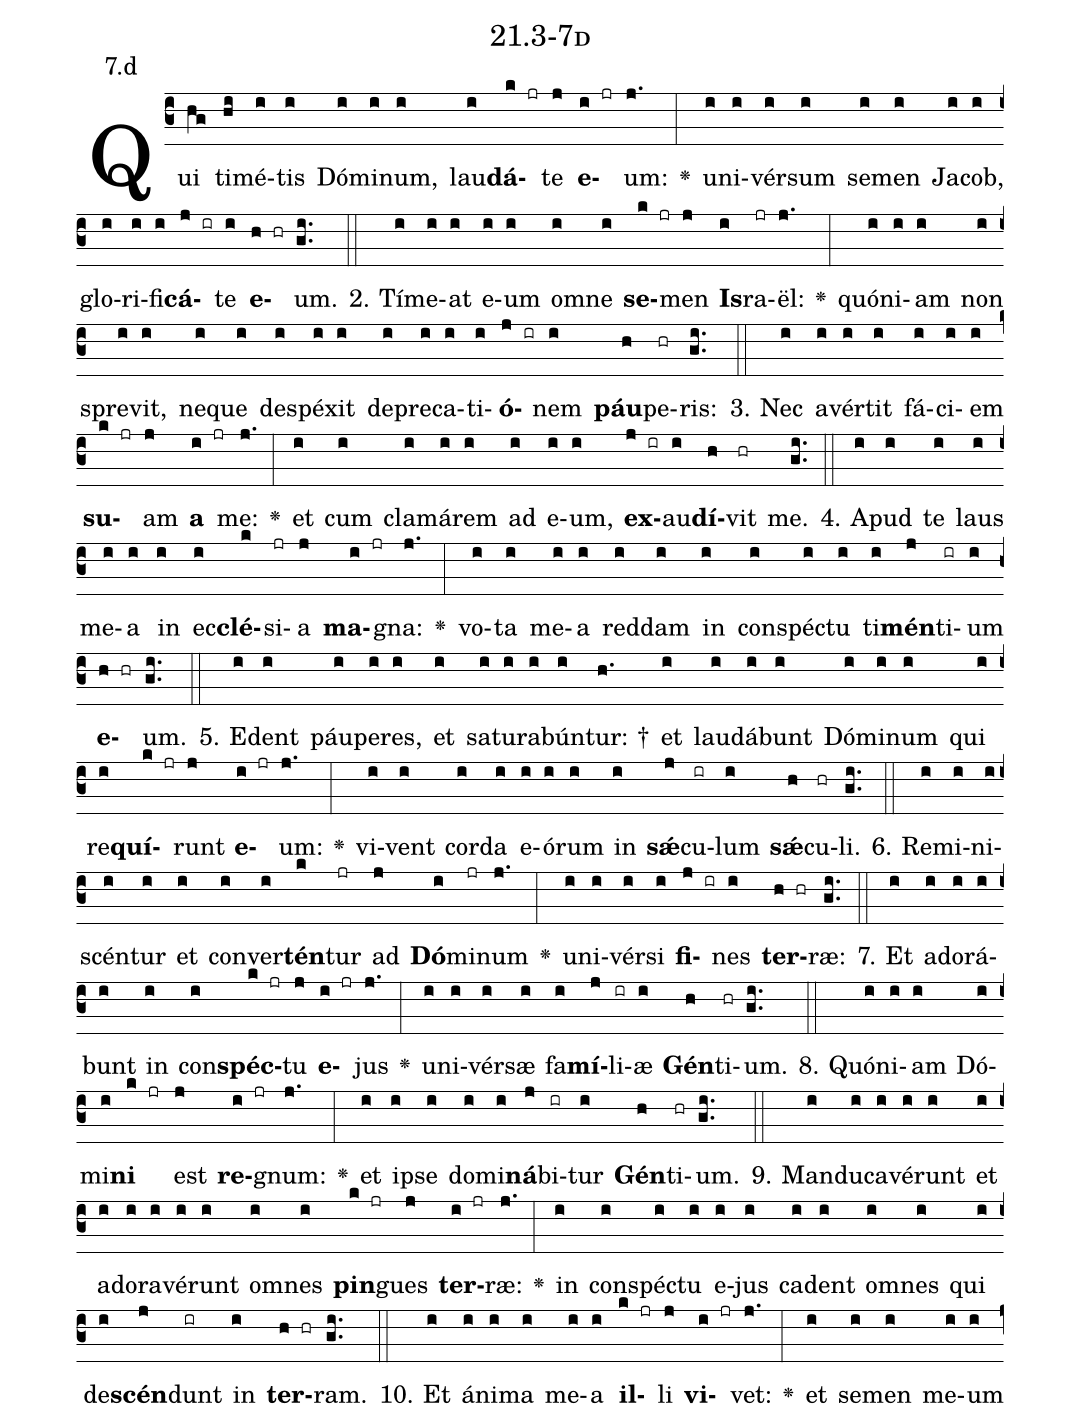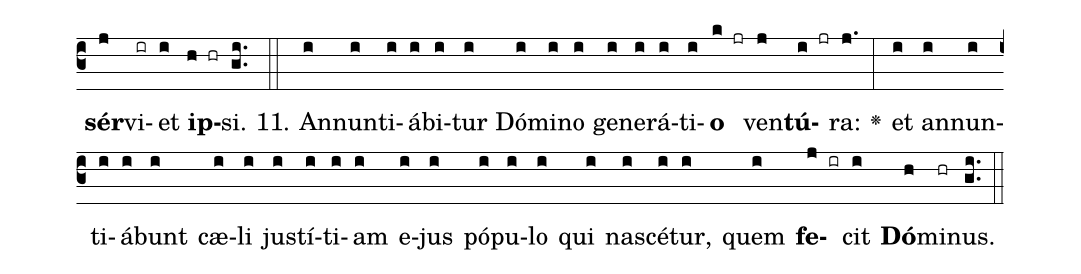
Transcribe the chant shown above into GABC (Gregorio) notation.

name: 21.3-7d;
annotation: 7.d;
%%
(c3)Qui(hg) ti(hi)mé(i)tis(i) Dó(i)mi(i)num,(i) lau(i)<b>dá</b>(k jr)te(j) <b>e</b>(i jr)um:(j.) <v>\greheightstar</v>(:) u(i)ni(i)vér(i)sum(i) se(i)men(i) Ja(i)cob,(i) glo(i)ri(i)fi(i)<b>cá</b>(j ir)te(i) <b>e</b>(h hr)um.(gi..) (::)
2. Tí(i)me(i)at(i) e(i)um(i) om(i)ne(i) <b>se</b>(k jr)men(j) <b>Is</b>(i)ra(jr)ël:(j.) <v>\greheightstar</v>(:) quón(i)i(i)am(i) non(i) spre(i)vit,(i) ne(i)que(i) de(i)spé(i)xit(i) de(i)pre(i)ca(i)ti(i)<b>ó</b>(j ir)nem(i) <b>páu</b>(h)pe(hr)ris:(gi..) (::)
3. Nec(i) a(i)vér(i)tit(i) fá(i)ci(i)em(i) <b>su</b>(k jr)am(j) <b>a</b>(i jr) me:(j.) <v>\greheightstar</v>(:) et(i) cum(i) cla(i)má(i)rem(i) ad(i) e(i)um,(i) <b>ex</b>(j ir)au(i)<b>dí</b>(h)vit(hr) me.(gi..) (::)
4. A(i)pud(i) te(i) laus(i) me(i)a(i) in(i) ec(i)<b>clé</b>(k)si(jr)a(j) <b>ma</b>(i jr)gna:(j.) <v>\greheightstar</v>(:) vo(i)ta(i) me(i)a(i) red(i)dam(i) in(i) con(i)spéc(i)tu(i) ti(i)<b>mén</b>(j)ti(ir)um(i) <b>e</b>(h hr)um.(gi..) (::)
5. E(i)dent(i) páu(i)pe(i)res,(i) et(i) sa(i)tu(i)ra(i)bún(i)tur: †(h.) et(i) lau(i)dá(i)bunt(i) Dó(i)mi(i)num(i) qui(i) re(i)<b>quí</b>(k jr)runt(j) <b>e</b>(i jr)um:(j.) <v>\greheightstar</v>(:) vi(i)vent(i) cor(i)da(i) e(i)ó(i)rum(i) in(i) <b>sǽ</b>(j)cu(ir)lum(i) <b>sǽ</b>(h)cu(hr)li.(gi..) (::)
6. Re(i)mi(i)ni(i)scén(i)tur(i) et(i) con(i)ver(i)<b>tén</b>(k)tur(jr) ad(j) <b>Dó</b>(i)mi(jr)num(j.) <v>\greheightstar</v>(:) u(i)ni(i)vér(i)si(i) <b>fi</b>(j ir)nes(i) <b>ter</b>(h hr)ræ:(gi..) (::)
7. Et(i) ad(i)o(i)rá(i)bunt(i) in(i) con(i)<b>spéc</b>(k jr)tu(j) <b>e</b>(i jr)jus(j.) <v>\greheightstar</v>(:) u(i)ni(i)vér(i)sæ(i) fa(i)<b>mí</b>(j)li(ir)æ(i) <b>Gén</b>(h)ti(hr)um.(gi..) (::)
8. Quón(i)i(i)am(i) Dó(i)mi(i)<b>ni</b>(k jr) est(j) <b>re</b>(i jr)gnum:(j.) <v>\greheightstar</v>(:) et(i) ip(i)se(i) do(i)mi(i)<b>ná</b>(j)bi(ir)tur(i) <b>Gén</b>(h)ti(hr)um.(gi..) (::)
9. Man(i)du(i)ca(i)vé(i)runt(i) et(i) ad(i)o(i)ra(i)vé(i)runt(i) om(i)nes(i) <b>pin</b>(k jr)gues(j) <b>ter</b>(i jr)ræ:(j.) <v>\greheightstar</v>(:) in(i) con(i)spéc(i)tu(i) e(i)jus(i) ca(i)dent(i) om(i)nes(i) qui(i) de(i)<b>scén</b>(j)dunt(ir) in(i) <b>ter</b>(h hr)ram.(gi..) (::)
10. Et(i) á(i)ni(i)ma(i) me(i)a(i) <b>il</b>(k jr)li(j) <b>vi</b>(i jr)vet:(j.) <v>\greheightstar</v>(:) et(i) se(i)men(i) me(i)um(i) <b>sér</b>(j)vi(ir)et(i) <b>ip</b>(h hr)si.(gi..) (::)
11. An(i)nun(i)ti(i)á(i)bi(i)tur(i) Dó(i)mi(i)no(i) ge(i)ne(i)rá(i)ti(i)<b>o</b>(k jr) ven(j)<b>tú</b>(i jr)ra:(j.) <v>\greheightstar</v>(:) et(i) an(i)nun(i)ti(i)á(i)bunt(i) cæ(i)li(i) jus(i)tí(i)ti(i)am(i) e(i)jus(i) pó(i)pu(i)lo(i) qui(i) na(i)scé(i)tur,(i) quem(i) <b>fe</b>(j ir)cit(i) <b>Dó</b>(h)mi(hr)nus.(gi..) (::)
